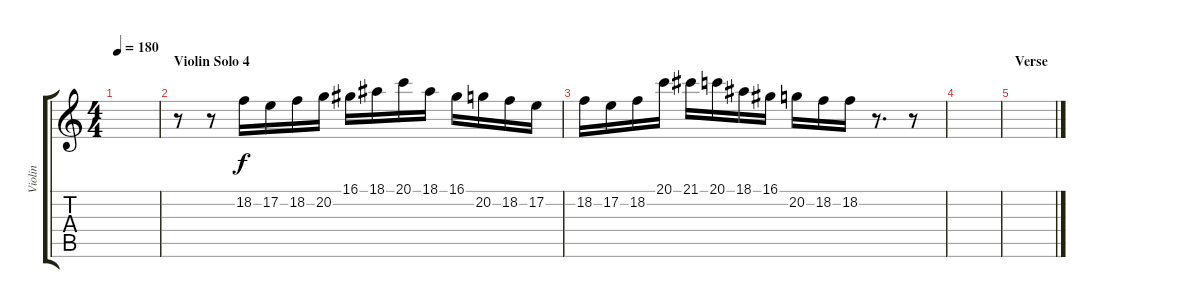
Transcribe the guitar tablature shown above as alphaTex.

\track ("Violin" "Violin") {instrument violin}
\staff {score tabs}
\tuning (E4 B3 G3 D3 A2 E2) {hide}
\ts (4 4)
\tempo 180
\clef g2
\ks c
|
\section ("" "Violin Solo 4")
r.8 r.8 18.2.16 17.2.16 18.2.16 20.2.16 16.1.16 18.1.16 20.1.16 18.1.16 16.1.16 20.2.16 18.2.16 17.2.16 |
18.2.16 17.2.16 18.2.16 20.1.16 21.1.16 20.1.16 18.1.16 16.1.16 20.2.16 18.2.16 18.2.16 r.8{d} r.8 |
|
\section ("" "Verse")
